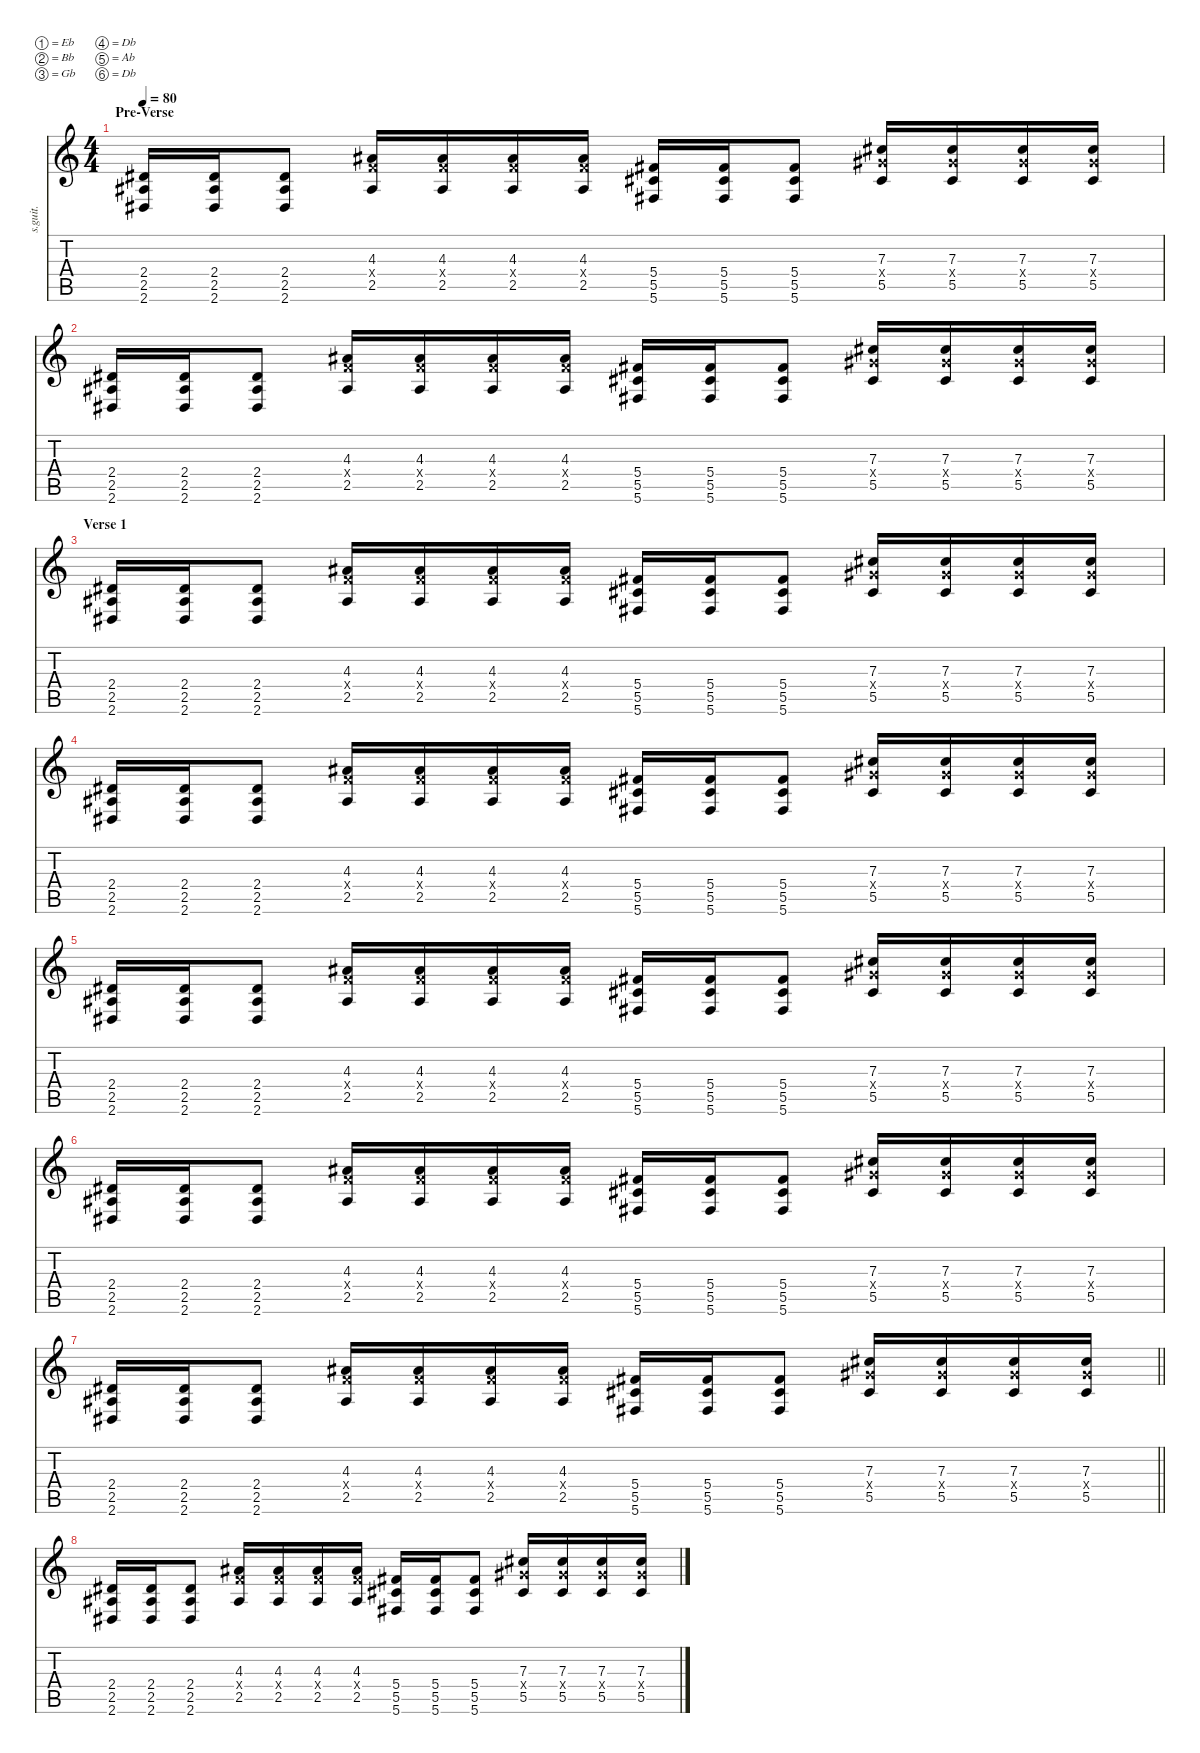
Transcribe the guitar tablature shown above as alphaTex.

\defaultSystemsLayout 4
\hideDynamics
\bracketExtendMode nobrackets
\track ("" "s.guit.") {instrument distortionguitar}
\staff {score tabs}
\tuning (Eb4 Bb3 Gb3 Db3 Ab2 Db2)
\ts (4 4)
\section ("" "Pre-Verse")
\tempo 80
\clef g2
\ks c
(2.4{acc #} 2.5{acc #} 2.6{acc #}).16{dy mf} (2.4{acc #} 2.5{acc #} 2.6{acc #}).16 (2.4{acc #} 2.5{acc #} 2.6{acc #}).8 (4.3{acc #} 4.4{x} 2.5{acc #}).16 (4.3{acc #} 4.4{x} 2.5{acc #}).16 (4.3{acc #} 4.4{x} 2.5{acc #}).16 (4.3{acc #} 4.4{x} 2.5{acc #}).16 (5.4{acc #} 5.5{acc #} 5.6{acc #}).16 (5.4{acc #} 5.5{acc #} 5.6{acc #}).16 (5.4{acc #} 5.5{acc #} 5.6{acc #}).8 (7.3{acc #} 7.4{x acc #} 5.5{acc #}).16 (7.3{acc #} 7.4{x acc #} 5.5{acc #}).16 (7.3{acc #} 7.4{x acc #} 5.5{acc #}).16 (7.3{acc #} 7.4{x acc #} 5.5{acc #}).16 |
(2.4{acc #} 2.5{acc #} 2.6{acc #}).16 (2.4{acc #} 2.5{acc #} 2.6{acc #}).16 (2.4{acc #} 2.5{acc #} 2.6{acc #}).8 (4.3{acc #} 4.4{x} 2.5{acc #}).16 (4.3{acc #} 4.4{x} 2.5{acc #}).16 (4.3{acc #} 4.4{x} 2.5{acc #}).16 (4.3{acc #} 4.4{x} 2.5{acc #}).16 (5.4{acc #} 5.5{acc #} 5.6{acc #}).16 (5.4{acc #} 5.5{acc #} 5.6{acc #}).16 (5.4{acc #} 5.5{acc #} 5.6{acc #}).8 (7.3{acc #} 7.4{x acc #} 5.5{acc #}).16 (7.3{acc #} 7.4{x acc #} 5.5{acc #}).16 (7.3{acc #} 7.4{x acc #} 5.5{acc #}).16 (7.3{acc #} 7.4{x acc #} 5.5{acc #}).16 |
\section ("" "Verse 1")
(2.4{acc #} 2.5{acc #} 2.6{acc #}).16 (2.4{acc #} 2.5{acc #} 2.6{acc #}).16 (2.4{acc #} 2.5{acc #} 2.6{acc #}).8 (4.3{acc #} 4.4{x} 2.5{acc #}).16 (4.3{acc #} 4.4{x} 2.5{acc #}).16 (4.3{acc #} 4.4{x} 2.5{acc #}).16 (4.3{acc #} 4.4{x} 2.5{acc #}).16 (5.4{acc #} 5.5{acc #} 5.6{acc #}).16 (5.4{acc #} 5.5{acc #} 5.6{acc #}).16 (5.4{acc #} 5.5{acc #} 5.6{acc #}).8 (7.3{acc #} 7.4{x acc #} 5.5{acc #}).16 (7.3{acc #} 7.4{x acc #} 5.5{acc #}).16 (7.3{acc #} 7.4{x acc #} 5.5{acc #}).16 (7.3{acc #} 7.4{x acc #} 5.5{acc #}).16 |
(2.4{acc #} 2.5{acc #} 2.6{acc #}).16 (2.4{acc #} 2.5{acc #} 2.6{acc #}).16 (2.4{acc #} 2.5{acc #} 2.6{acc #}).8 (4.3{acc #} 4.4{x} 2.5{acc #}).16 (4.3{acc #} 4.4{x} 2.5{acc #}).16 (4.3{acc #} 4.4{x} 2.5{acc #}).16 (4.3{acc #} 4.4{x} 2.5{acc #}).16 (5.4{acc #} 5.5{acc #} 5.6{acc #}).16 (5.4{acc #} 5.5{acc #} 5.6{acc #}).16 (5.4{acc #} 5.5{acc #} 5.6{acc #}).8 (7.3{acc #} 7.4{x acc #} 5.5{acc #}).16 (7.3{acc #} 7.4{x acc #} 5.5{acc #}).16 (7.3{acc #} 7.4{x acc #} 5.5{acc #}).16 (7.3{acc #} 7.4{x acc #} 5.5{acc #}).16 |
(2.4{acc #} 2.5{acc #} 2.6{acc #}).16 (2.4{acc #} 2.5{acc #} 2.6{acc #}).16 (2.4{acc #} 2.5{acc #} 2.6{acc #}).8 (4.3{acc #} 4.4{x} 2.5{acc #}).16 (4.3{acc #} 4.4{x} 2.5{acc #}).16 (4.3{acc #} 4.4{x} 2.5{acc #}).16 (4.3{acc #} 4.4{x} 2.5{acc #}).16 (5.4{acc #} 5.5{acc #} 5.6{acc #}).16 (5.4{acc #} 5.5{acc #} 5.6{acc #}).16 (5.4{acc #} 5.5{acc #} 5.6{acc #}).8 (7.3{acc #} 7.4{x acc #} 5.5{acc #}).16 (7.3{acc #} 7.4{x acc #} 5.5{acc #}).16 (7.3{acc #} 7.4{x acc #} 5.5{acc #}).16 (7.3{acc #} 7.4{x acc #} 5.5{acc #}).16 |
(2.4{acc #} 2.5{acc #} 2.6{acc #}).16 (2.4{acc #} 2.5{acc #} 2.6{acc #}).16 (2.4{acc #} 2.5{acc #} 2.6{acc #}).8 (4.3{acc #} 4.4{x} 2.5{acc #}).16 (4.3{acc #} 4.4{x} 2.5{acc #}).16 (4.3{acc #} 4.4{x} 2.5{acc #}).16 (4.3{acc #} 4.4{x} 2.5{acc #}).16 (5.4{acc #} 5.5{acc #} 5.6{acc #}).16 (5.4{acc #} 5.5{acc #} 5.6{acc #}).16 (5.4{acc #} 5.5{acc #} 5.6{acc #}).8 (7.3{acc #} 7.4{x acc #} 5.5{acc #}).16 (7.3{acc #} 7.4{x acc #} 5.5{acc #}).16 (7.3{acc #} 7.4{x acc #} 5.5{acc #}).16 (7.3{acc #} 7.4{x acc #} 5.5{acc #}).16 |
\barLineRight lightlight
(2.4{acc #} 2.5{acc #} 2.6{acc #}).16 (2.4{acc #} 2.5{acc #} 2.6{acc #}).16 (2.4{acc #} 2.5{acc #} 2.6{acc #}).8 (4.3{acc #} 4.4{x} 2.5{acc #}).16 (4.3{acc #} 4.4{x} 2.5{acc #}).16 (4.3{acc #} 4.4{x} 2.5{acc #}).16 (4.3{acc #} 4.4{x} 2.5{acc #}).16 (5.4{acc #} 5.5{acc #} 5.6{acc #}).16 (5.4{acc #} 5.5{acc #} 5.6{acc #}).16 (5.4{acc #} 5.5{acc #} 5.6{acc #}).8 (7.3{acc #} 7.4{x acc #} 5.5{acc #}).16 (7.3{acc #} 7.4{x acc #} 5.5{acc #}).16 (7.3{acc #} 7.4{x acc #} 5.5{acc #}).16 (7.3{acc #} 7.4{x acc #} 5.5{acc #}).16 |
(2.4{acc #} 2.5{acc #} 2.6{acc #}).16 (2.4{acc #} 2.5{acc #} 2.6{acc #}).16 (2.4{acc #} 2.5{acc #} 2.6{acc #}).8 (4.3{acc #} 4.4{x} 2.5{acc #}).16 (4.3{acc #} 4.4{x} 2.5{acc #}).16 (4.3{acc #} 4.4{x} 2.5{acc #}).16 (4.3{acc #} 4.4{x} 2.5{acc #}).16 (5.4{acc #} 5.5{acc #} 5.6{acc #}).16 (5.4{acc #} 5.5{acc #} 5.6{acc #}).16 (5.4{acc #} 5.5{acc #} 5.6{acc #}).8 (7.3{acc #} 7.4{x acc #} 5.5{acc #}).16 (7.3{acc #} 7.4{x acc #} 5.5{acc #}).16 (7.3{acc #} 7.4{x acc #} 5.5{acc #}).16 (7.3{acc #} 7.4{x acc #} 5.5{acc #}).16
